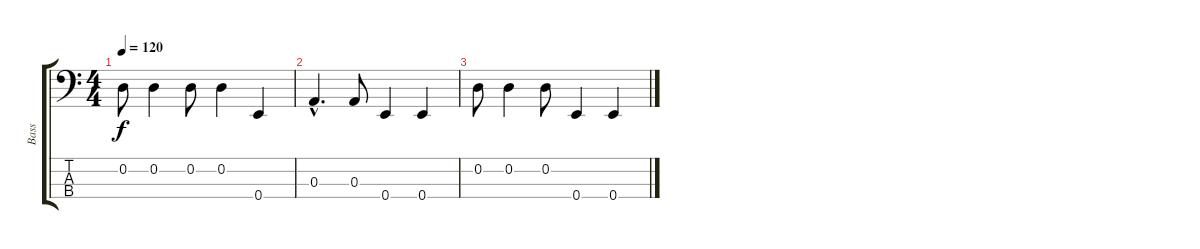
\track ("Bass" "Bass") {instrument electricbassfinger}
\staff {score tabs}
\tuning (G2 D2 A1 E1) {hide}
\ts (4 4)
\tempo 120
\clef f4
\ks c
0.2.8{dy f} 0.2.4 0.2.8 0.2.4 0.4.4 |
0.3{hac}.4{d} 0.3.8 0.4.4 0.4.4 |
0.2.8 0.2.4 0.2.8 0.4.4 0.4.4
